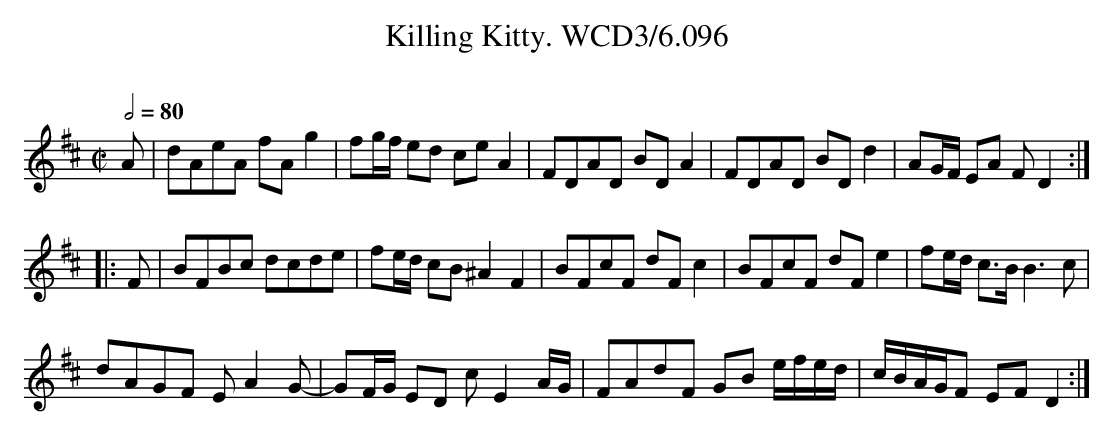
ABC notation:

X:1
T:Killing Kitty. WCD3/6.096
O:
M:C|
L:1/8
Q:1/2=80
K:D
A|dAeA fA g2|fg/f/ ed ce A2|FDAD BD A2|FDAD BD d2|AG/F/ EA F D2:|
|:F|BFBc dcde|fe/d/ cB ^A2 F2|BFcF dF c2|BFcF dF e2|fe/d/ c>B B3 c|
dAGF E A2 G-|GF/G/ ED c E2 A/G/|FAdF GB e/f/e/d/|c/B/A/G/F EF D2:|
